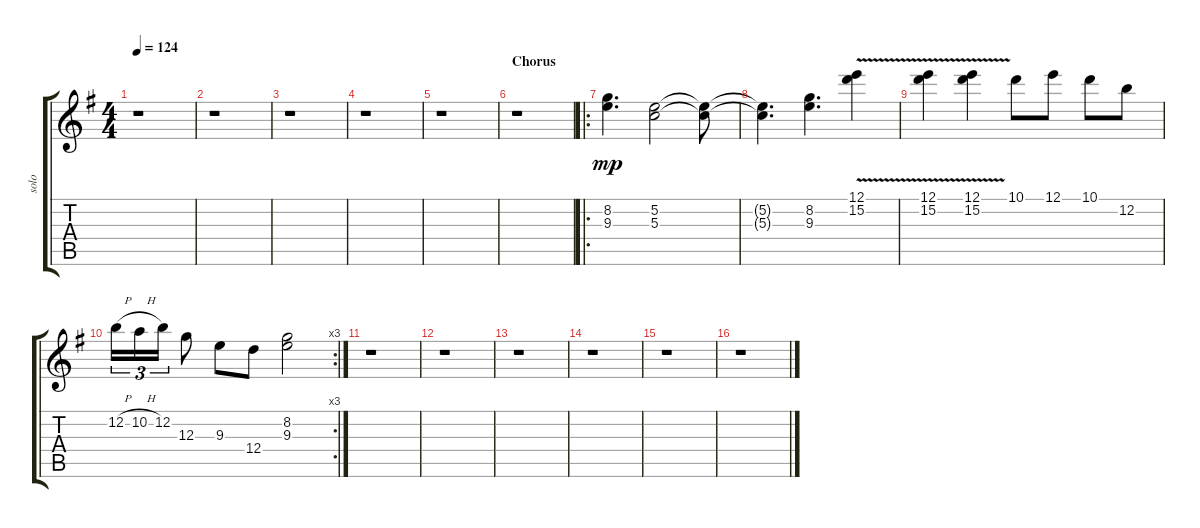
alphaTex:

\track ("solo" "solo") {instrument overdrivenguitar}
\staff {score tabs}
\tuning (E4 B3 G3 D3 A2 E2) {hide}
\ts (4 4)
\tempo 124
\clef g2
\ks g
r.1{dy mp} |
r.1 |
r.1 |
r.1 |
r.1 |
\section ("" "Chorus")
r.1 |
\ro
(8.2 9.3).4{d} (5.2 5.3).2 (5.2{t} 5.3{t}).8 |
(5.2{t} 5.3{t}).4{d} (8.2 9.3).4{d} (12.1{v} 15.2{v}).4 |
(12.1{v} 15.2{v}).4 (12.1{v} 15.2{v}).4 10.1.8 12.1.8 10.1.8 12.2.8 |
\rc 3
12.2{h}.16{tu (3 2)} 10.2{h}.16{tu (3 2)} 12.2.16{tu (3 2)} 12.3.8 9.3.8 12.4.8 (8.2 9.3).2 |
r.1 |
r.1 |
r.1 |
r.1 |
r.1 |
r.1
